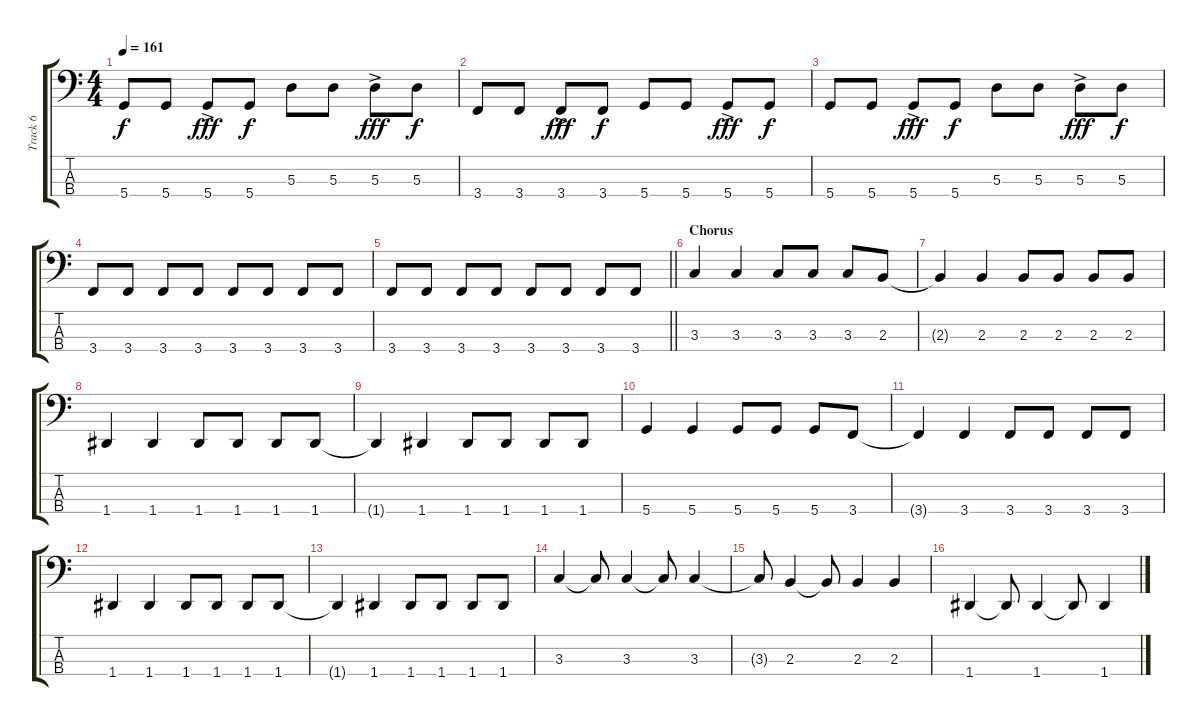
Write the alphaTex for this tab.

\track ("Track 6" "Track 6") {instrument electricbasspick}
\staff {score tabs}
\tuning (G2 D2 A1 D1) {hide}
\ts (4 4)
\tempo 161
\clef f4
\ks c
5.4.8{dy f} 5.4.8 5.4{ac}.8{dy fff} 5.4.8{dy f} 5.3.8 5.3.8 5.3{ac}.8{dy fff} 5.3.8{dy f} |
3.4.8 3.4.8 3.4{ac}.8{dy fff} 3.4.8{dy f} 5.4.8 5.4.8 5.4{ac}.8{dy fff} 5.4.8{dy f} |
5.4.8 5.4.8 5.4{ac}.8{dy fff} 5.4.8{dy f} 5.3.8 5.3.8 5.3{ac}.8{dy fff} 5.3.8{dy f} |
3.4.8 3.4.8 3.4.8 3.4.8 3.4.8 3.4.8 3.4.8 3.4.8 |
\barLineRight lightlight
3.4.8 3.4.8 3.4.8 3.4.8 3.4.8 3.4.8 3.4.8 3.4.8 |
\section ("" "Chorus")
3.3.4 3.3.4 3.3.8 3.3.8 3.3.8 2.3.8 |
2.3{t}.4 2.3.4 2.3.8 2.3.8 2.3.8 2.3.8 |
1.4.4 1.4.4 1.4.8 1.4.8 1.4.8 1.4.8 |
1.4{t}.4 1.4.4 1.4.8 1.4.8 1.4.8 1.4.8 |
5.4.4 5.4.4 5.4.8 5.4.8 5.4.8 3.4.8 |
3.4{t}.4 3.4.4 3.4.8 3.4.8 3.4.8 3.4.8 |
1.4.4 1.4.4 1.4.8 1.4.8 1.4.8 1.4.8 |
1.4{t}.4 1.4.4 1.4.8 1.4.8 1.4.8 1.4.8 |
3.3.4 3.3{t}.8 3.3.4 3.3{t}.8 3.3.4 |
3.3{t}.8 2.3.4 2.3{t}.8 2.3.4 2.3.4 |
1.4.4 1.4{t}.8 1.4.4 1.4{t}.8 1.4.4
